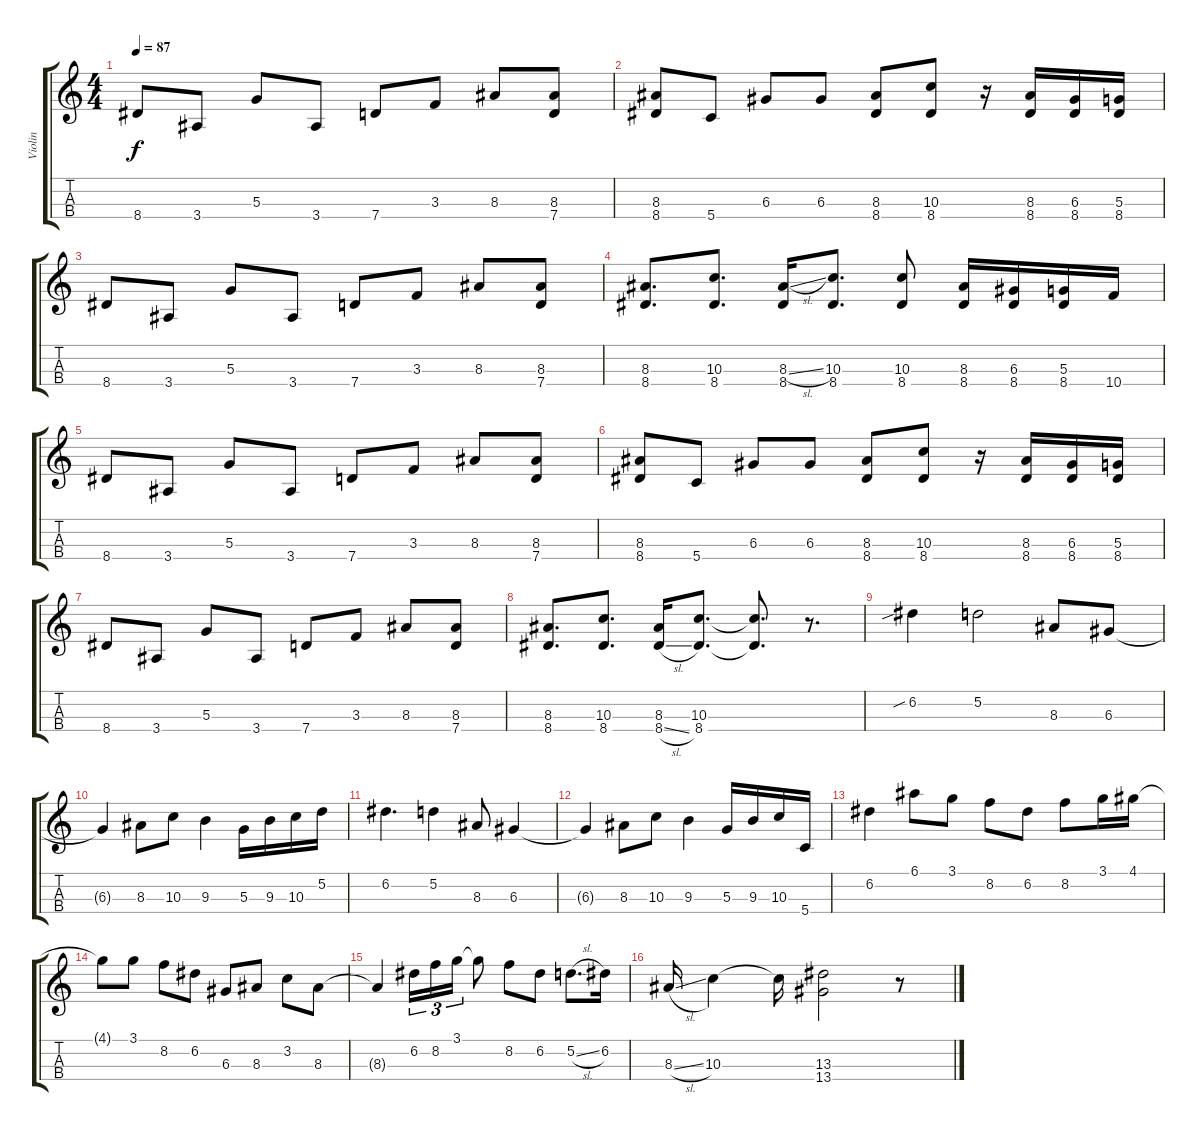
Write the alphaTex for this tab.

\track ("Violin" "Violin") {instrument violin}
\staff {score tabs}
\tuning (E5 A4 D4 G3) {hide}
\ts (4 4)
\tempo 87
\clef g2
\ks c
8.4.8{dy f} 3.4.8 5.3.8 3.4.8 7.4.8 3.3.8 8.3.8 (8.3 7.4).8 |
(8.3 8.4).8 5.4.8 6.3.8 6.3.8 (8.3 8.4).8 (10.3 8.4).8 r.16 (8.3 8.4).16 (6.3 8.4).16 (5.3 8.4).16 |
8.4.8 3.4.8 5.3.8 3.4.8 7.4.8 3.3.8 8.3.8 (8.3 7.4).8 |
(8.3 8.4).8{d} (10.3 8.4).8{d} (8.3{sl} 8.4).16 (10.3 8.4).8{d} (10.3 8.4).8 (8.3 8.4).16 (6.3 8.4).16 (5.3 8.4).16 10.4.16 |
8.4.8 3.4.8 5.3.8 3.4.8 7.4.8 3.3.8 8.3.8 (8.3 7.4).8 |
(8.3 8.4).8 5.4.8 6.3.8 6.3.8 (8.3 8.4).8 (10.3 8.4).8 r.16 (8.3 8.4).16 (6.3 8.4).16 (5.3 8.4).16 |
8.4.8 3.4.8 5.3.8 3.4.8 7.4.8 3.3.8 8.3.8 (8.3 7.4).8 |
(8.3 8.4).8{d} (10.3 8.4).8{d} (8.3 8.4{sl}).16 (10.3 8.4).8{d} (10.3{t} 8.4{t}).8{d} r.8{d} |
6.2{sib}.4 5.2.2 8.3.8 6.3.8 |
6.3{t}.4 8.3.8 10.3.8 9.3.4 5.3.16 9.3.16 10.3.16 5.2.16 |
6.2.4{d} 5.2.4 8.3.8 6.3.4 |
6.3{t}.4 8.3.8 10.3.8 9.3.4 5.3.16 9.3.16 10.3.16 5.4.16 |
6.2.4 6.1.8 3.1.8 8.2.8 6.2.8 8.2.8 3.1.16 4.1.16 |
4.1{t}.8 3.1.8 8.2.8 6.2.8 6.3.8 8.3.8 3.2.8 8.3.8 |
8.3{t}.4 6.2.16{tu (3 2)} 8.2.16{tu (3 2)} 3.1.16{tu (3 2)} 3.1{t}.8 8.2.8 6.2.8 5.2{sl}.8{d} 6.2.16 |
8.3{sl}.16 10.3.4 10.3{t}.16 (13.3 13.4).2 r.8
